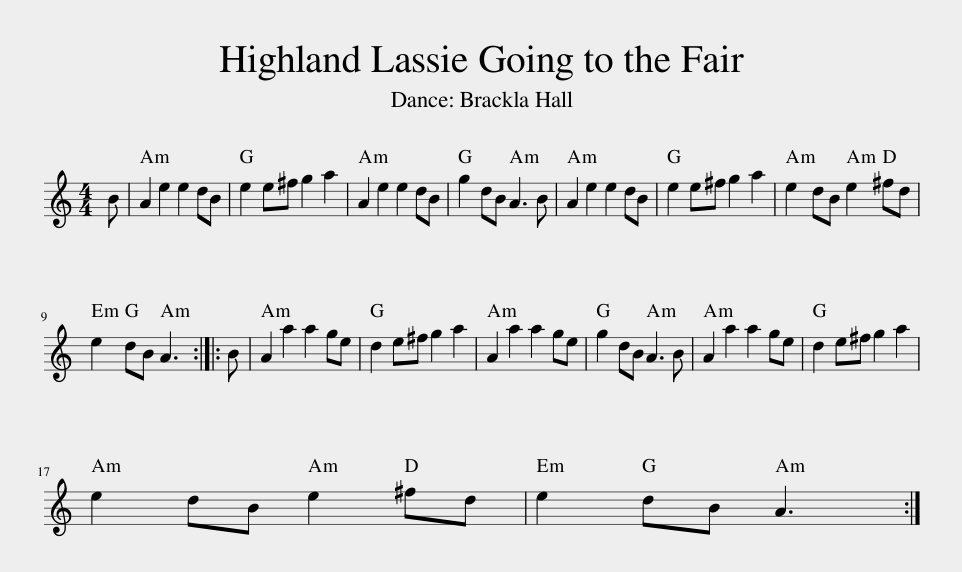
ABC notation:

X:1
L:1/8
M:4/4
I:linebreak $
K:C
V:1 treble
V:1
 B | A2 e2 e2 dB | e2 e^f g2 a2 | A2 e2 e2 dB | g2 dB A3 B | %5
 A2 e2 e2 dB | e2 e^f g2 a2 | e2 dB e2 ^fd |$ e2 dB A3 :: B | %10
 A2 a2 a2 ge | d2 e^f g2 a2 | A2 a2 a2 ge | g2 dB A3 B | A2 a2 a2 ge | %15
 d2 e^f g2 a2 |$ e2 dB e2 ^fd | e2 dB A3 :| %18
